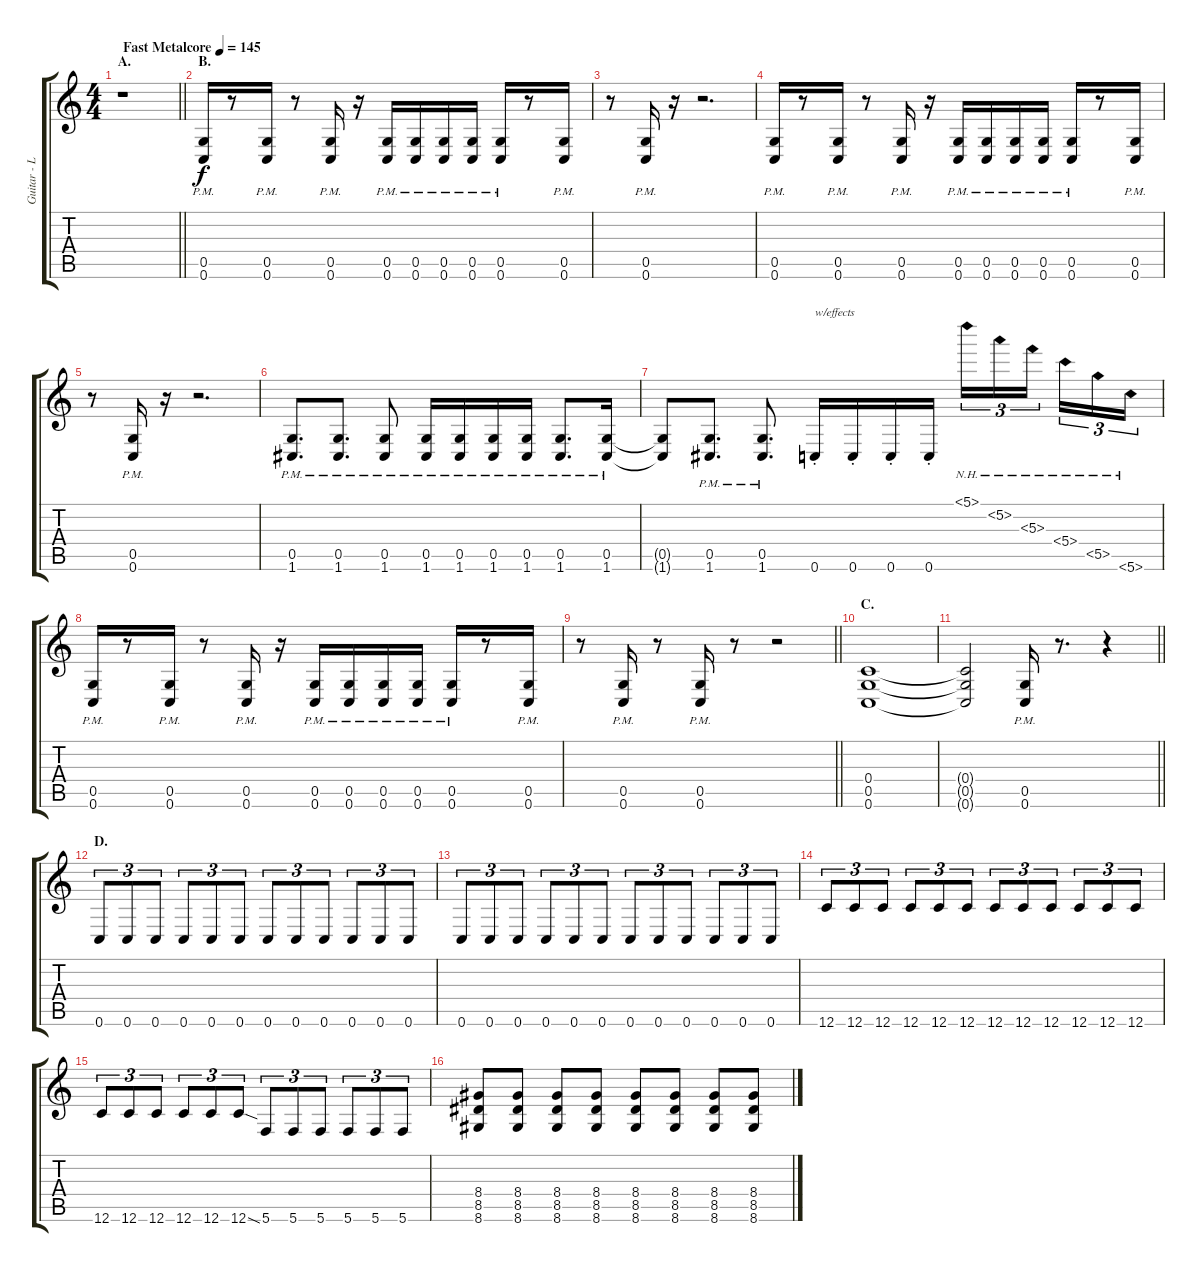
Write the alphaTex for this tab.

\track ("Guitar - Left" "Guitar - L") {instrument distortionguitar}
\staff {score tabs}
\tuning (D4 A3 F3 C3 G2 C2) {hide}
\ts (4 4)
\section ("" "A.")
\tempo (145 "Fast Metalcore")
\clef g2
\barLineRight lightlight
\ks c
r.1{dy f instrument distortionguitar} |
\section ("" "B.")
(0.5{pm} 0.6{pm}).16 r.8 (0.5{pm} 0.6{pm}).16 r.8 (0.5{pm} 0.6{pm}).16 r.16 (0.5{pm} 0.6{pm}).16 (0.5{pm} 0.6{pm}).16 (0.5{pm} 0.6{pm}).16 (0.5{pm} 0.6{pm}).16 (0.5{pm} 0.6{pm}).16 r.8 (0.5{pm} 0.6{pm}).16 |
r.8 (0.5{pm} 0.6{pm}).16 r.16 r.2{d} |
(0.5{pm} 0.6{pm}).16 r.8 (0.5{pm} 0.6{pm}).16 r.8 (0.5{pm} 0.6{pm}).16 r.16 (0.5{pm} 0.6{pm}).16 (0.5{pm} 0.6{pm}).16 (0.5{pm} 0.6{pm}).16 (0.5{pm} 0.6{pm}).16 (0.5{pm} 0.6{pm}).16 r.8 (0.5{pm} 0.6{pm}).16 |
r.8 (0.5{pm} 0.6{pm}).16 r.16 r.2{d} |
(0.5{pm} 1.6{pm}).8{d} (0.5{pm} 1.6{pm}).8{d} (0.5{pm} 1.6{pm}).8 (0.5{pm} 1.6{pm}).16 (0.5{pm} 1.6{pm}).16 (0.5{pm} 1.6{pm}).16 (0.5{pm} 1.6{pm}).16 (0.5{pm} 1.6{pm}).8{d} (0.5{pm} 1.6{pm}).16 |
(0.5{t} 1.6{t}).8 (0.5{pm} 1.6{pm}).8{d} (0.5{pm} 1.6{pm}).8{d} 0.6{st}.16{txt "w/effects"} 0.6{st}.16 0.6{st}.16 0.6{st}.16 5.1{nh}.16{tu (3 2)} 5.2{nh}.16{tu (3 2)} 5.3{nh}.16{tu (3 2) beam splitsecondary} 5.4{nh}.16{tu (3 2)} 5.5{nh}.16{tu (3 2)} 5.6{nh}.16{tu (3 2)} |
(0.5{pm} 0.6{pm}).16 r.8 (0.5{pm} 0.6{pm}).16 r.8 (0.5{pm} 0.6{pm}).16 r.16 (0.5{pm} 0.6{pm}).16 (0.5{pm} 0.6{pm}).16 (0.5{pm} 0.6{pm}).16 (0.5{pm} 0.6{pm}).16 (0.5{pm} 0.6{pm}).16 r.8 (0.5{pm} 0.6{pm}).16 |
\barLineRight lightlight
r.8 (0.5{pm} 0.6{pm}).16 r.8 (0.5{pm} 0.6{pm}).16 r.8 r.2 |
\section ("" "C.")
(0.4 0.5 0.6).1 |
\barLineRight lightlight
(0.4{t} 0.5{t} 0.6{t}).2 (0.5{pm} 0.6{pm}).16 r.8{d} r.4 |
\section ("" "D.")
0.6.8{tu (3 2)} 0.6.8{tu (3 2)} 0.6.8{tu (3 2)} 0.6.8{tu (3 2)} 0.6.8{tu (3 2)} 0.6.8{tu (3 2)} 0.6.8{tu (3 2)} 0.6.8{tu (3 2)} 0.6.8{tu (3 2)} 0.6.8{tu (3 2)} 0.6.8{tu (3 2)} 0.6.8{tu (3 2)} |
0.6.8{tu (3 2)} 0.6.8{tu (3 2)} 0.6.8{tu (3 2)} 0.6.8{tu (3 2)} 0.6.8{tu (3 2)} 0.6.8{tu (3 2)} 0.6.8{tu (3 2)} 0.6.8{tu (3 2)} 0.6.8{tu (3 2)} 0.6.8{tu (3 2)} 0.6.8{tu (3 2)} 0.6.8{tu (3 2)} |
12.6.8{tu (3 2)} 12.6.8{tu (3 2)} 12.6.8{tu (3 2)} 12.6.8{tu (3 2)} 12.6.8{tu (3 2)} 12.6.8{tu (3 2)} 12.6.8{tu (3 2)} 12.6.8{tu (3 2)} 12.6.8{tu (3 2)} 12.6.8{tu (3 2)} 12.6.8{tu (3 2)} 12.6.8{tu (3 2)} |
12.6.8{tu (3 2)} 12.6.8{tu (3 2)} 12.6.8{tu (3 2)} 12.6.8{tu (3 2)} 12.6.8{tu (3 2)} 12.6{sod}.8{tu (3 2)} 5.6.8{tu (3 2)} 5.6.8{tu (3 2)} 5.6.8{tu (3 2)} 5.6.8{tu (3 2)} 5.6.8{tu (3 2)} 5.6.8{tu (3 2)} |
(8.4 8.5 8.6).8 (8.4 8.5 8.6).8 (8.4 8.5 8.6).8 (8.4 8.5 8.6).8 (8.4 8.5 8.6).8 (8.4 8.5 8.6).8 (8.4 8.5 8.6).8 (8.4 8.5 8.6).8
